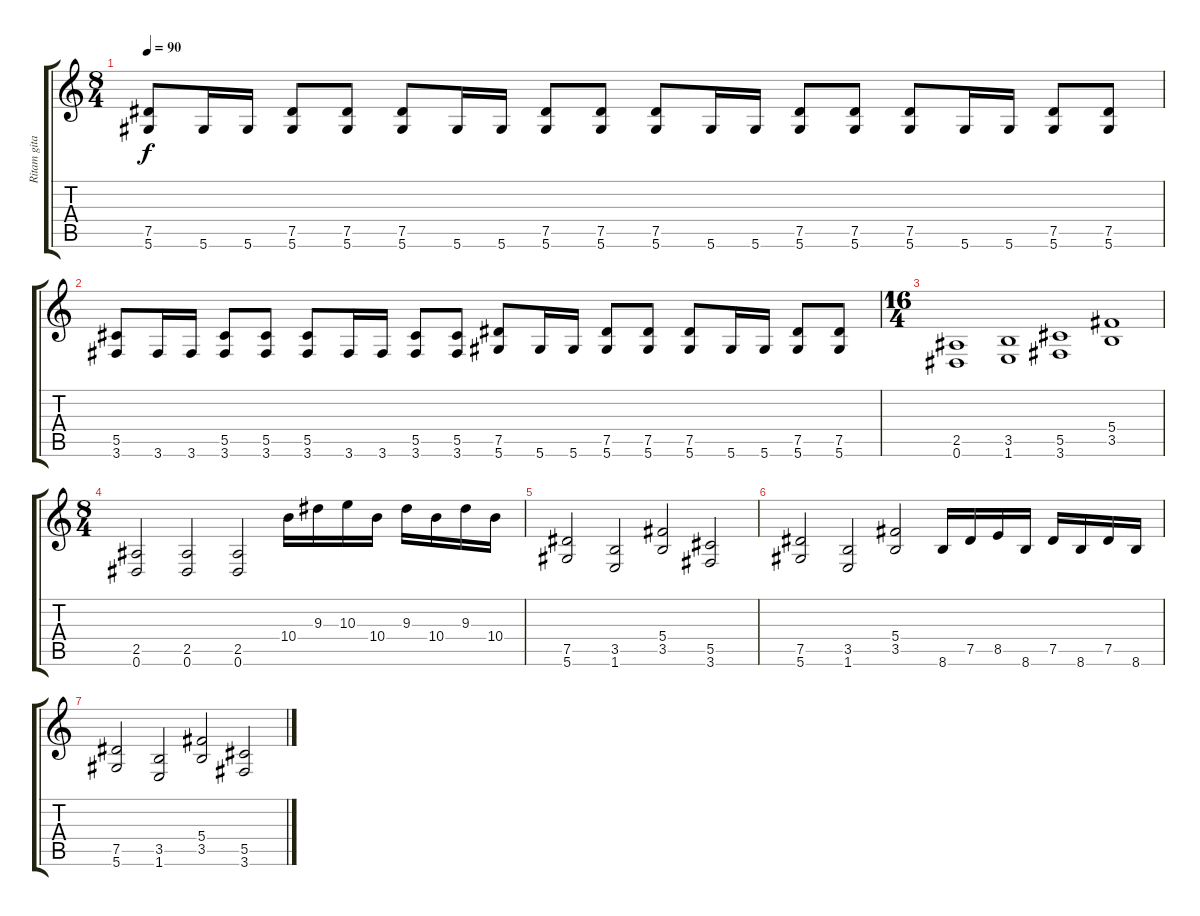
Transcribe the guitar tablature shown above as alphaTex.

\track ("Ritam gitara / Rhytm guitar" "Ritam gita") {instrument distortionguitar}
\staff {score tabs}
\tuning (Eb4 Bb3 Gb3 Db3 Ab2 Eb2) {hide}
\ts (8 4)
\tempo 90
\clef g2
\ks c
(7.5 5.6).8{dy f} 5.6.16 5.6.16 (7.5 5.6).8 (7.5 5.6).8 (7.5 5.6).8 5.6.16 5.6.16 (7.5 5.6).8 (7.5 5.6).8 (7.5 5.6).8 5.6.16 5.6.16 (7.5 5.6).8 (7.5 5.6).8 (7.5 5.6).8 5.6.16 5.6.16 (7.5 5.6).8 (7.5 5.6).8 |
(5.5 3.6).8 3.6.16 3.6.16 (5.5 3.6).8 (5.5 3.6).8 (5.5 3.6).8 3.6.16 3.6.16 (5.5 3.6).8 (5.5 3.6).8 (7.5 5.6).8 5.6.16 5.6.16 (7.5 5.6).8 (7.5 5.6).8 (7.5 5.6).8 5.6.16 5.6.16 (7.5 5.6).8 (7.5 5.6).8 |
\ts (16 4)
(2.5 0.6).1 (3.5 1.6).1 (5.5 3.6).1 (5.4 3.5).1 |
\ts (8 4)
(2.5 0.6).2 (2.5 0.6).2 (2.5 0.6).2 10.4.16 9.3.16 10.3.16 10.4.16 9.3.16 10.4.16 9.3.16 10.4.16 |
(7.5 5.6).2 (3.5 1.6).2 (5.4 3.5).2 (5.5 3.6).2 |
(7.5 5.6).2 (3.5 1.6).2 (5.4 3.5).2 8.6.16 7.5.16 8.5.16 8.6.16 7.5.16 8.6.16 7.5.16 8.6.16 |
(7.5 5.6).2 (3.5 1.6).2 (5.4 3.5).2 (5.5 3.6).2
